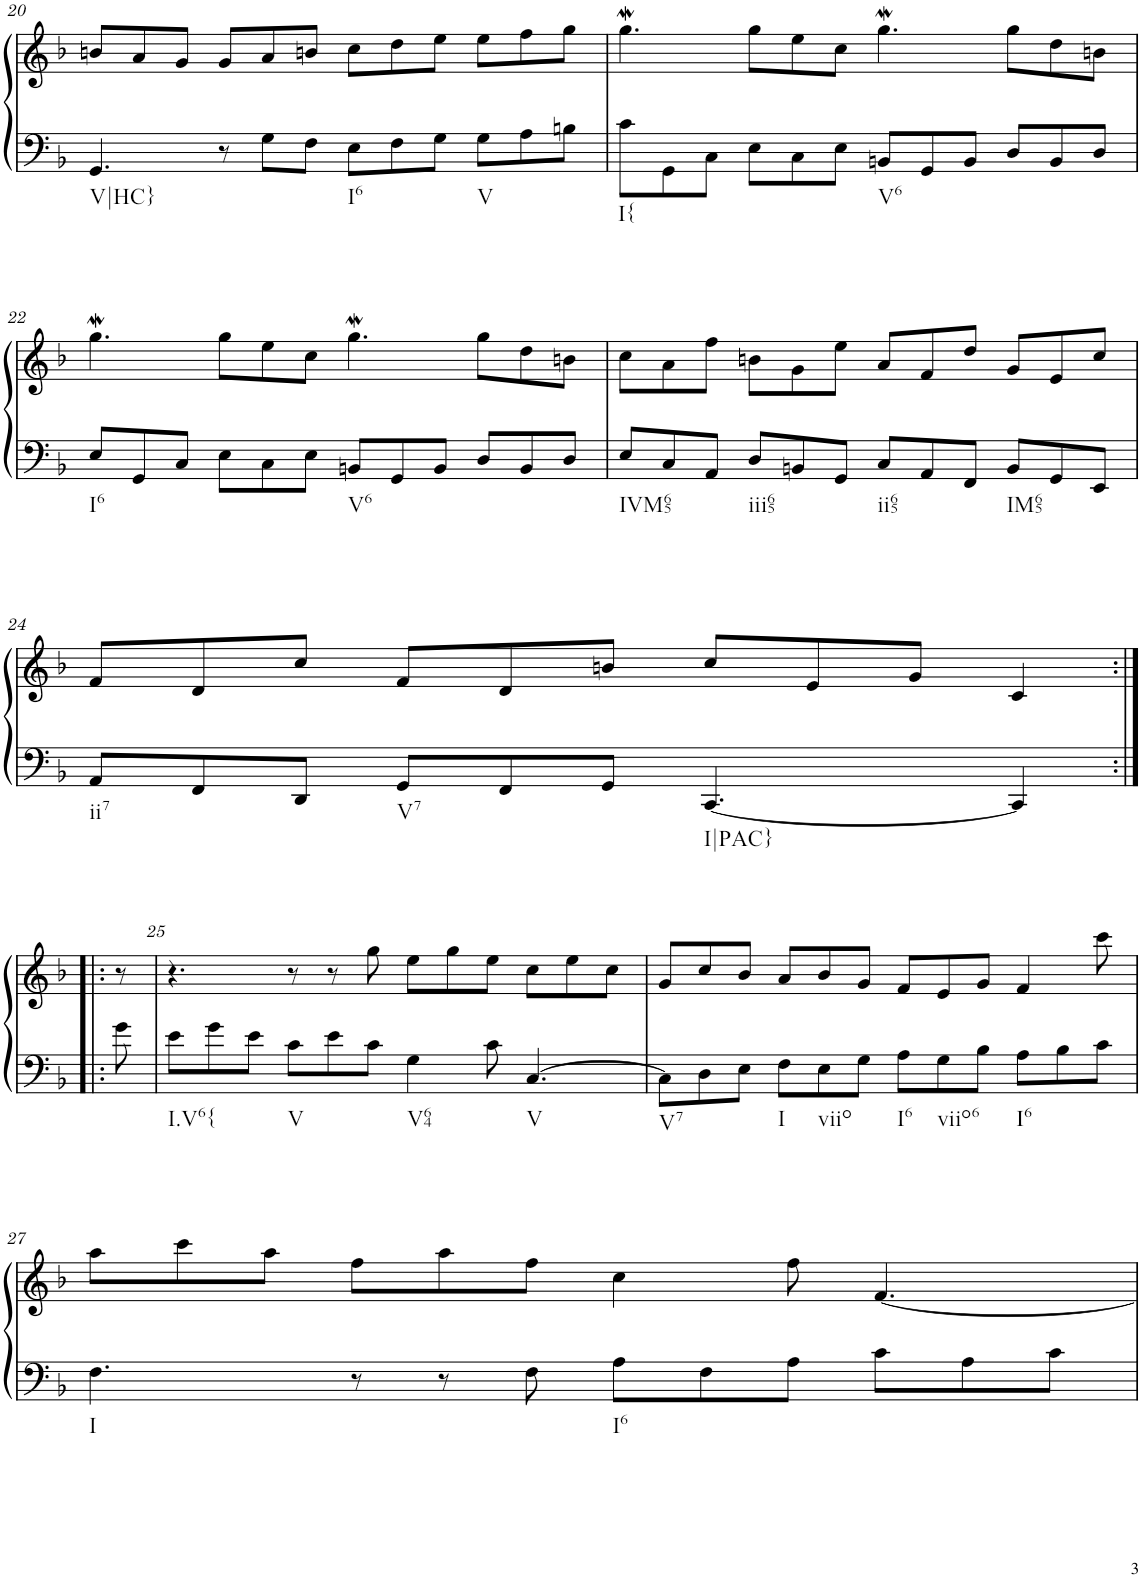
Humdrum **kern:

**kern	**kern
*part1	*part1
*staff2	*staff1
*I"Klavier linke Hand	*
!!LO:PB:g=z
*clefF4	*clefG2
*k[b-]	*k[b-]
*M12/8	*M12/8
=20	=20
!LO:TX:b:t=V|HC}	!
4.GG/	8bn/L
.	8a/
.	8g/J
8r	8g/L
8G\L	8a/
8F\J	8bn/J
!LO:TX:b:t=I6	!
8E\L	8cc\L
8F\	8dd\
8G\J	8ee\J
!LO:TX:b:t=V	!
8G\L	8ee\L
8A\	8ff\
8Bn\J	8gg\J
=21	=21
!LO:TX:b:t=I{	!
8c\L	4.ggW\
8GG\	.
8C\J	.
8E\L	8gg\L
8C\	8ee\
8E\J	8cc\J
!LO:TX:b:t=V6	!
8BBn/L	4.ggW\
8GG/	.
8BB/J	.
8D/L	8gg\L
8BB/	8dd\
8D/J	8bn\J
!!LO:LB:g=z
=22	=22
!LO:TX:b:t=I6	!
8E/L	4.ggW\
8GG/	.
8C/J	.
8E\L	8gg\L
8C\	8ee\
8E\J	8cc\J
!LO:TX:b:t=V6	!
8BBn/L	4.ggW\
8GG/	.
8BB/J	.
8D/L	8gg\L
8BB/	8dd\
8D/J	8bn\J
=23	=23
!LO:TX:b:t=IVM65	!
8E/L	8cc\L
8C/	8a\
8AA/J	8ff\J
!LO:TX:b:t=iii65	!
8D/L	8bn\L
8BBn/	8g\
8GG/J	8ee\J
!LO:TX:b:t=ii65	!
8C/L	8a/L
8AA/	8f/
8FF/J	8dd/J
!LO:TX:b:t=IM65	!
8BB/L	8g/L
8GG/	8e/
8EE/J	8cc/J
!!LO:LB:g=z
=24	=24
!LO:TX:b:t=ii7	!
8AA/L	8f/L
8FF/	8d/
8DD/J	8cc/J
!LO:TX:b:t=V7	!
8GG/L	8f/L
8FF/	8d/
8GG/J	8bn/J
!LO:TX:b:t=I|PAC}	!
[4.CC/	8cc/L
.	8e/
.	8g/J
4CC/]	4c/
!!LO:LB:g=z
=24X1:|!|:	=24X1:|!|:
8g\	8r
=25	=25
!LO:TX:b:t=I.V6{	!
8e\L	4.r
8g\	.
8e\J	.
!LO:TX:b:t=V	!
8c\L	8r
8e\	8r
8c\J	8gg\
!LO:TX:b:t=V64	!
4G\	8ee\L
.	8gg\
8c\	8ee\J
!LO:TX:b:t=V	!
[4.C/	8cc\L
.	8ee\
.	8cc\J
=26	=26
!LO:TX:b:t=V7	!
8C\L]	8g/L
8D\	8cc/
8E\J	8b-/J
!LO:TX:b:t=I	!
8F\L	8a/L
!LO:TX:b:t=viio	!
8E\	8b-/
8G\J	8g/J
!LO:TX:b:t=I6	!
8A\L	8f/L
!LO:TX:b:t=viio6	!
8G\	8e/
8B-\J	8g/J
!LO:TX:b:t=I6	!
8A\L	4f/
8B-\	.
8c\J	8ccc\
!!LO:LB:g=z
=27	=27
!LO:TX:b:t=I	!
4.F\	8aa\L
.	8ccc\
.	8aa\J
8r	8ff\L
8r	8aa\
8F\	8ff\J
!LO:TX:b:t=I6	!
8A\L	4cc\
8F\	.
8A\J	8ff\
8c\L	[4.f/
8A\	.
8c\J	.
=	=
*-	*-
